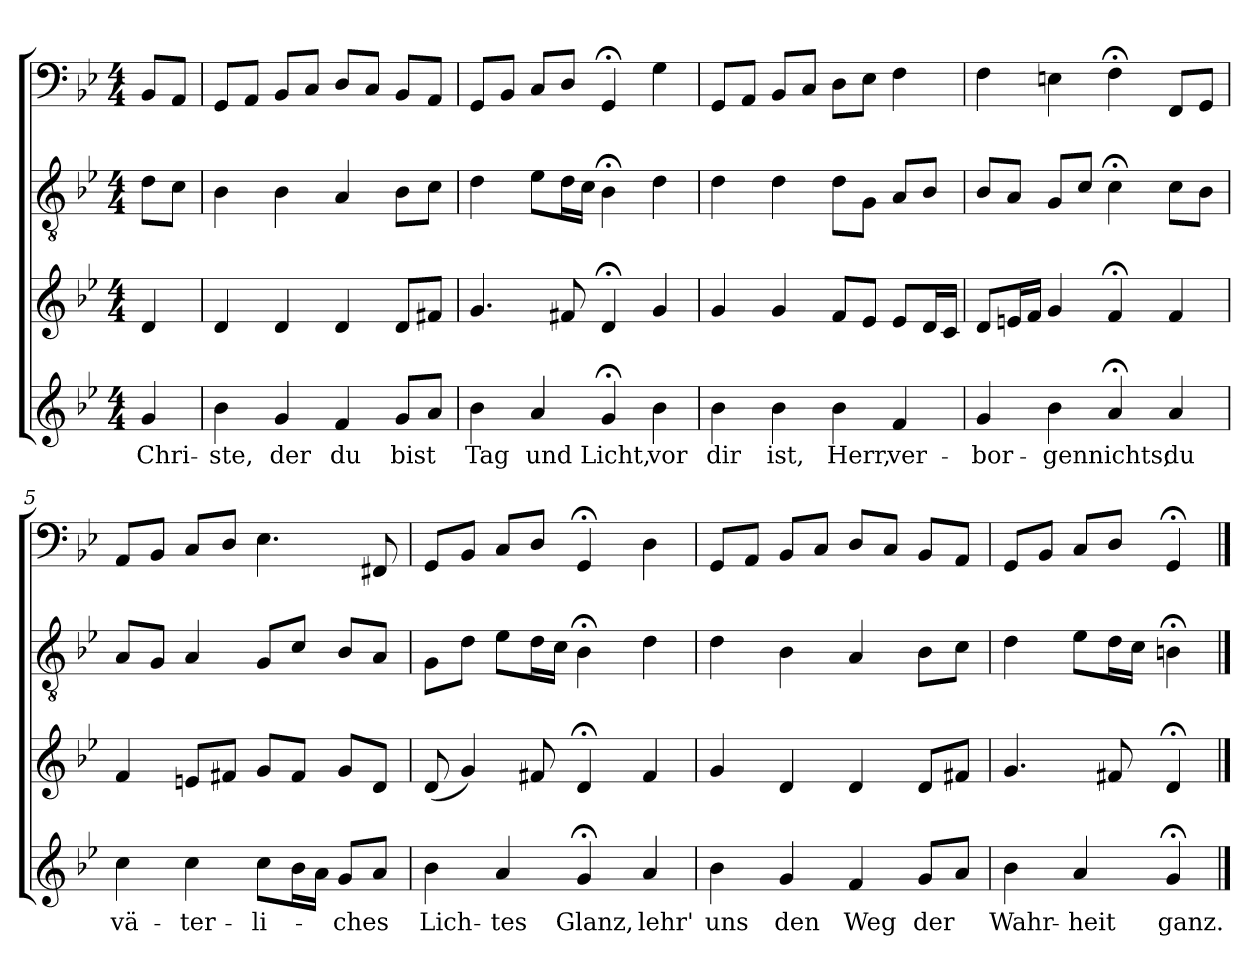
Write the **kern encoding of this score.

**kern	**text	**kern	**kern	**kern
*part4	*part4	*part3	*part2	*part1
*staff4	*staff4	*staff3	*staff2	*staff1
*clefG2	*	*clefG2	*clefGv2	*clefF4
*k[b-e-]	*	*k[b-e-]	*k[b-e-]	*k[b-e-]
*g:	*	*g:	*g:	*g:
*M4/4	*	*M4/4	*M4/4	*M4/4
=	=	=	=	=
4g/	Chri-	4d/	8d\L	8BB-/L
.	.	.	8c\J	8AA/J
=1	=1	=1	=1	=1
4b-\	-ste,	4d/	4B-\	8GG/L
.	.	.	.	8AA/J
4g/	der	4d/	4B-\	8BB-/L
.	.	.	.	8C/J
4f/	du	4d/	4A/	8D/L
.	.	.	.	8C/J
8g/L	bist	8d/L	8B-\L	8BB-/L
8a/J	.	8f#X/J	8c\J	8AA/J
=2	=2	=2	=2	=2
4b-\	Tag	4.g/	4d\	8GG/L
.	.	.	.	8BB-/J
4a/	und	.	8e-\L	8C/L
.	.	8f#X/	16d\L	8D/J
.	.	.	16c\JJ	.
4g;</	Licht,	4d;</	4B-;<\	4GG;</
4b-\	vor	4g/	4d\	4G\
=3	=3	=3	=3	=3
4b-\	dir	4g/	4d\	8GG/L
.	.	.	.	8AA/J
4b-\	ist,	4g/	4d\	8BB-/L
.	.	.	.	8C/J
4b-\	Herr,	8f/L	8d\L	8D\L
.	.	8e-/J	8G\J	8E-\J
4f/	ver-	8e-/L	8A/L	4F\
.	.	16d/L	8B-/J	.
.	.	16c/JJ	.	.
=4	=4	=4	=4	=4
4g/	-bor-	8d/L	8B-/L	4F\
.	.	16en/L	8A/J	.
.	.	16f/JJ	.	.
4b-\	-gen	4g/	8G/L	4En\
.	.	.	8c/J	.
4a;</	nichts;	4f;</	4c;<\	4F;<\
4a/	du	4f/	8c\L	8FF/L
.	.	.	8B-\J	8GG/J
=5	=5	=5	=5	=5
4cc\	vä-	4f/	8A/L	8AA/L
.	.	.	8G/J	8BB-/J
4cc\	-ter-	8en/L	4A/	8C/L
.	.	8f#X/J	.	8D/J
8cc\L	-li-	8g/L	8G/L	4.E-\
16b-\L	.	8f#/J	8c/J	.
16a\JJ	.	.	.	.
8g/L	-ches	8g/L	8B-/L	.
8a/J	.	8d/J	8A/J	8FF#X/
=6	=6	=6	=6	=6
4b-\	Lich-	(8d/	8G\L	8GG/L
.	.	4g/)	8d\J	8BB-/J
4a/	-tes	.	8e-\L	8C/L
.	.	8f#X/	16d\L	8D/J
.	.	.	16c\JJ	.
4g;</	Glanz,	4d;</	4B-;<\	4GG;</
4a/	lehr'	4f#/	4d\	4D\
=7	=7	=7	=7	=7
4b-\	uns	4g/	4d\	8GG/L
.	.	.	.	8AA/J
4g/	den	4d/	4B-\	8BB-/L
.	.	.	.	8C/J
4f/	Weg	4d/	4A/	8D/L
.	.	.	.	8C/J
8g/L	der	8d/L	8B-\L	8BB-/L
8a/J	.	8f#X/J	8c\J	8AA/J
=8	=8	=8	=8	=8
4b-\	Wahr-	4.g/	4d\	8GG/L
.	.	.	.	8BB-/J
4a/	-heit	.	8e-\L	8C/L
.	.	8f#X/	16d\L	8D/J
.	.	.	16c\JJ	.
4g;</	ganz.	4d;</	4Bn;<\	4GG;</
==	==	==	==	==
*-	*-	*-	*-	*-
